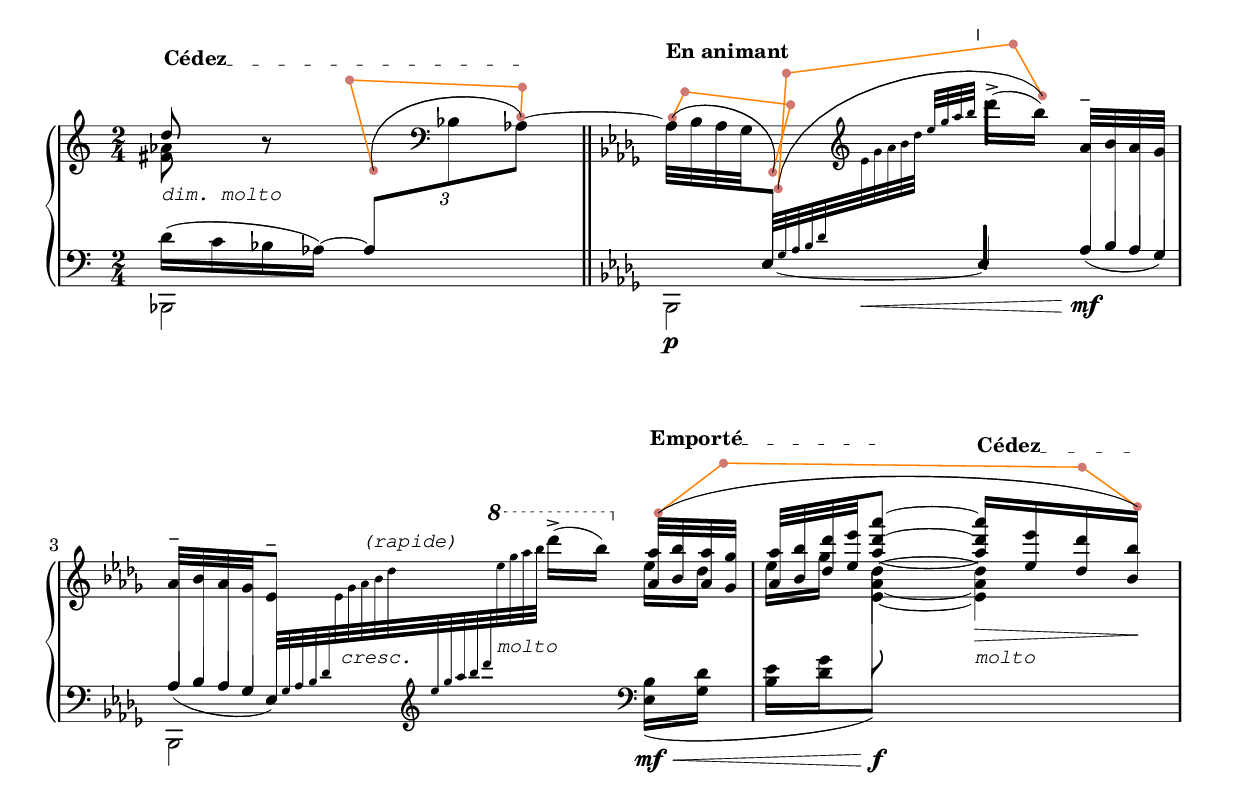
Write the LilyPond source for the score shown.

%
% Created (24/06/2020) by Paolo-Prete.
% This file is part of Spontini-Editor project.
%
% Spontini-Editor is free software: you can redistribute it and/or modify
% it under the terms of the GNU General Public License as published by
% the Free Software Foundation, either version 3 of the License, or
% (at your option) any later version.
% Spontini-Editor is distributed in the hope that it will be useful,
% but WITHOUT ANY WARRANTY; without even the implied warranty of
% MERCHANTABILITY or FITNESS FOR A PARTICULAR PURPOSE.  See the
% GNU General Public License for more details.
%
% You should have received a copy of the GNU General Public License
% along with Spontini-Editor. If not, see <http://www.gnu.org/licenses/>.
%

%
% Created (28/12/2019) by Paolo-Prete.
% This file is part of Spontini-Editor project.
%
% Spontini-Editor is free software: you can redistribute it and/or modify
% it under the terms of the GNU General Public License as published by
% the Free Software Foundation, either version 3 of the License, or
% (at your option) any later version.
% Spontini-Editor is distributed in the hope that it will be useful,
% but WITHOUT ANY WARRANTY; without even the implied warranty of
% MERCHANTABILITY or FITNESS FOR A PARTICULAR PURPOSE.  See the
% GNU General Public License for more details.
%
% You should have received a copy of the GNU General Public License
% along with Spontini-Editor. If not, see <http://www.gnu.org/licenses/>.
%

%%%%%%%TODO All this must be re-formatted and shortened!

\version "2.19.83"

#(define reservedColor1 (rgb-color 0.123 0.456 0.789))
#(define reservedColor2 (rgb-color 0.912 0.934 0.956))
#(define showEditorStuff "true")
#(define line-thickness 0.2)
#(define cpDiameter 0.6)

\layout {
  \context {
    \Staff
      \override StaffSymbol.output-attributes.isstaff = "true"
  }
}

%Thanks to Aroon Hill for the below functions!
controlPoints = #(grob-transformer 'stencil (lambda (grob orig)
  (define (draw-control-point pt)
#{ \markup \translate $pt \with-color #(rgb-color 0.811 0.466 0.439) \draw-circle #cpDiameter #0 ##t #})
  (define (draw-control-segment pt1 pt2)
(let ((delta (cons (- (car pt2) (car pt1)) (- (cdr pt2) (cdr pt1))))) #{ \markup \translate $pt1 \with-color #'(1 .5 0) \draw-line $delta #}))
  (let* ((pts (ly:grob-property grob 'control-points))
         (dots (map (lambda (pt)
            (grob-interpret-markup grob (draw-control-point pt)))
            pts))
         (lines (map (lambda (pt1 pt2)
            (grob-interpret-markup grob (draw-control-segment pt1 pt2)))
            pts (cdr pts))))
    (ly:stencil-add
      (apply ly:stencil-add lines)
      (apply ly:stencil-add dots)
      orig))))

#(define (staffPaddingMarkup xex yex grob orig)
(let ((outprops (ly:grob-property grob 'output-attributes))
      (dir (ly:grob-property grob 'direction))
      (staffPadding (ly:grob-property grob 'staff-padding)))
(begin
  (append! outprops `((y-direction . ,dir)))
  (if (string=? showEditorStuff "true")
    (grob-interpret-markup grob #{
       \markup \overlay {
         \stencil #orig
         \with-dimensions-from \null
         \translate #(cons (interval-index xex 0) (interval-index yex (- dir)))
         \overlay {
           \with-color #reservedColor1
           \scale #(cons 1 dir)
           \translate #(cons 0 (- staffPadding))
           \draw-line #'(-1 . 0)

           \with-color #reservedColor1
           \scale #(cons 1 dir)
           \translate #(cons -0.5 (- staffPadding))
           \draw-line #(cons 0 staffPadding)

           \with-color #reservedColor1
           \scale #(cons 1 (- dir))
           \draw-line #'(-1 . 0)
         }
       } #}  )

    (grob-interpret-markup grob #{
       \markup \overlay {
         \stencil #orig
         \with-dimensions-from \null
         \translate #(cons (interval-index xex 0) (interval-index yex (- dir)))
         \overlay { } } #})))))

#(define (paddingMarkup xex yex grob orig)
(let ((outprops (ly:grob-property grob 'output-attributes))
      (dir (ly:grob-property grob 'direction))
      (padding (ly:grob-property grob 'padding)))
(begin
  (append! outprops `((y-direction . ,dir)))
  (if (string=? showEditorStuff "true")
    (grob-interpret-markup grob #{
       \markup \overlay {
         \stencil #orig
         \with-dimensions-from \null
         \translate #(cons (interval-index xex 0) (interval-index yex (- dir)))
         \overlay {
           \with-color #reservedColor1
           \scale #(cons 1 dir)
           \translate #(cons 0 (- padding))
           \draw-line #'(-1 . 0)

           \with-color #reservedColor1
           \scale #(cons 1 dir)
           \translate #(cons -0.5 (- padding))
           \draw-line #(cons 0 padding)

           \with-color #reservedColor1
           \scale #(cons 1 (- dir))
           \draw-line #'(-1 . 0)
         }
       } #}  )

    (grob-interpret-markup grob #{
       \markup \overlay {
         \stencil #orig
         \with-dimensions-from \null
         \translate #(cons (interval-index xex 0) (interval-index yex (- dir)))
         \overlay { } } #})))))

#(define (osPaddingMarkup xex yex grob orig)
(let ((outprops (ly:grob-property grob 'output-attributes))
      (dir (ly:grob-property grob 'direction))
      (osPadding (ly:grob-property grob 'outside-staff-padding 0.46)))
(begin
  (append! outprops `((y-direction . ,dir)))
  (if (string=? showEditorStuff "true")
    (grob-interpret-markup grob #{
      \markup \overlay {
        \stencil #orig
        \with-dimensions-from \null
        \translate #(cons (interval-index xex 0) (interval-index yex (- dir)))
        \overlay {
          \with-color #reservedColor1
          \scale #(cons 1 dir)
          \translate #(cons 0 (- osPadding))
          \draw-line #'(-1 . 0)

          \with-color #reservedColor1
          \scale #(cons 1 dir)
          \translate #(cons -0.5 (- osPadding))
          \draw-line #(cons 0 osPadding)

          \with-color #reservedColor1
          \scale #(cons 1 (- dir))
          \draw-line #'(-1 . 0)
        }
        \with-dimensions-from \null
        \translate #(cons (interval-index xex 0) (interval-index yex dir))
        \overlay {
          \with-color #reservedColor1
          \scale #(cons 1 dir)
          \draw-line #'(-1 . 0)

          \with-color #reservedColor1
          \scale #(cons 1 dir)
          \translate #(cons -0.5 0)
          \draw-line #(cons 0 osPadding)

          \with-color #reservedColor1
          \scale #(cons 1 (- dir))
          \translate #(cons 0 (- osPadding))
          \draw-line #'(-1 . 0)
        }
    } #} )

    ; else (no editor stuff)
    (grob-interpret-markup grob #{
      \markup \overlay {
        \stencil #orig
        \with-dimensions-from \null
        \translate #(cons (interval-index xex 0) (interval-index yex (- dir)))
        \overlay {  }
        \with-dimensions-from \null
        \translate #(cons (interval-index xex 0) (interval-index yex dir))
        \overlay { }
    } #} )))))

#(define (afterLineBreakingSVGGrob grob editableClass xex yex id)
  (let* ((outprops (ly:grob-property grob 'output-attributes))
          (y-parent (ly:grob-parent grob Y))
          (x-parent (ly:grob-parent grob X))
          (origsten '())
          (dir '())
          (y '())
          (outprops-y-parent (ly:grob-property y-parent 'output-attributes))
          (orig-sten-y-parent '())
          (outprops-x-parent (ly:grob-property x-parent 'output-attributes))
          (orig-sten-x-parent '()))

      (for-each
        (lambda (x)
          (if (string-prefix? "x-offset" (symbol->string (car x)))
            (begin
              (if (string=? showEditorStuff "true")
                (begin
                  ;(set! orig-sten-x-parent (ly:make-stencil '()))
                  (ly:grob-set-property! x-parent 'stencil
                    (grob-interpret-markup x-parent #{
                        \markup \draw-line #'(0 . 1)
                      #}))

                  (set! outprops-x-parent (cons (cons "spontinimarker" "true") outprops-x-parent ))
                  (set! outprops-x-parent (cons (cons (string-append "x-ref-of-" (cdr x)) "true") outprops-x-parent))
                  (ly:grob-set-property! x-parent 'output-attributes outprops-x-parent)))))

          (if (string-prefix? "y-offset" (symbol->string (car x)))
              (if (string=? showEditorStuff "true")
                (begin
                  (set! (ly:grob-property y-parent 'stencil) (ly:make-stencil '()))
                  (ly:grob-set-property! y-parent 'stencil
                    (grob-interpret-markup y-parent #{
                        \markup \draw-line #'(1 . 0)
                      #}))

                  (set! outprops-y-parent (cons (cons "spontinimarker" "true") outprops-y-parent ))
                  (set! outprops-y-parent (cons (cons (string-append "y-ref-of-" (cdr x)) "true") outprops-y-parent))
                  (ly:grob-set-property! y-parent 'output-attributes outprops-y-parent))))
          ;; Thanks to Haaron Hill for the *great* support!
          (if (or (string-prefix? "outside-staff-padding" (symbol->string (car x)))
                       (string-prefix? "staff-padding" (symbol->string (car x)))
                       (string-prefix? "padding" (symbol->string (car x))))
              (if (string=? showEditorStuff "true")
                (begin
                  (set! origsten (ly:grob-property grob 'stencil))
                  (set! xex (ly:stencil-extent origsten X))
                  (set! yex (ly:stencil-extent origsten Y))
                  (ly:grob-set-property! grob 'layer 1000)

                  (cond
                    ((string-prefix? "outside-staff-padding" (symbol->string (car x)))
                      (ly:grob-set-property! grob 'stencil (osPaddingMarkup xex yex grob origsten)))

                    ((string-prefix? "staff-padding" (symbol->string (car x)))
                      (ly:grob-set-property! grob 'stencil (staffPaddingMarkup xex yex grob origsten)))

                    ((string-prefix? "padding" (symbol->string (car x)))
                      (ly:grob-set-property! grob 'stencil (paddingMarkup xex yex grob origsten)))))))

          ) outprops)

      (ly:grob-set-property! grob 'output-attributes outprops))

)

#(define (beforeLineBreakingSVGGrob grob)
  (let* ((outprops (ly:grob-property grob 'output-attributes)))
      (append! outprops `((staffspace . ,(ly:staff-symbol-staff-space grob))))
      (ly:grob-set-property! grob 'output-attributes outprops))

)

%Thanks to Stefano Troncaro and Kieren McMillian for support!
createJSSVGEditableObj = #(define-music-function (editableClass idStr prop method vals mus) (symbol-list? string? string? string? scheme? ly:music?)
  (let ((mexpr '())
        (endTkn '())
        (context '())
        (isAvoidCollisionProp (or (string=? "outside-staff-padding" prop)
                                  (string=? "staff-padding" prop)
                                  (string=? "padding" prop)
                                  (string=? "X-offset" prop)
                                  (string=? "Y-offset" prop)))
        (editablepropid (string-downcase (string-append prop "-propid")))
        (valsToSet vals))
    (begin

      (if (not (eq? editableClass '()))
        (begin

          (if (eq? (cdr editableClass) '())
            (begin
              (set! editableClass (symbol->string (car editableClass)))
            )
            (begin
              (set! context (symbol->string (car editableClass)))
              (set! editableClass (symbol->string (car (cdr editableClass))))
            )
          ))
        )

      (cond

        (isAvoidCollisionProp
          (if (null? vals)
              (set! valsToSet 0)
              (set! valsToSet (car vals))))

        ((or (string=? prop "extra-offset")(string=? prop "shorten-pair"))
          (if (null? vals)
              (set! valsToSet (cons 0 0))))

        ((string=? prop "extra-offset-y")
          (set! prop "extra-offset")
          (if (null? vals)
              (set! valsToSet '(0))
              (set! valsToSet (cons 0 (car vals)))))

        ((string=? prop "cpts")
          (if (null? vals)
            (set! valsToSet '((0 . 0)(0 . 0)(0 . 0)(0 . 0)))))

       )

      (cond

        ((string=? method "Tweak")
          (if (eq? editableClass '())
            (set! mexpr #{
              \tweak $prop $valsToSet $mus
            #})
            (set! mexpr #{
              \tweak $editableClass . $prop $valsToSet $mus
            #})))

        ((string=? method "OnceOffset")
          (if (eq? editableClass '())
            (set! mexpr #{
              \once \offset positions $valsToSet $mus
            #})
            (set! mexpr #{
              \once \offset $editableClass . positions $valsToSet $mus
            #})))

        ((and (not (null? valsToSet))
              (string=? method "OnceOverride"))
          (if (eq? context '())
            (set! mexpr #{
              \once \override $editableClass . $prop = $valsToSet $mus #})
            (set! mexpr #{
              \once \override $context . $editableClass . $prop = $valsToSet $mus #})))

        ((string=? method "Shape")
          (if (string=? showEditorStuff "true")
            (set! mexpr #{
              \tweak stencil #controlPoints
              \shape $valsToSet $mus
            #})
            (set! mexpr #{
              \shape $valsToSet $mus
            #})))
      )

      (cond

        ((and (or (string=? method "Tweak")(string=? method "Shape")(string=? method "OnceOffset"))
              (eq? editableClass '()))
          (set! mexpr #{
            \tweak output-attributes.spontinieditable $showEditorStuff
            \tweak output-attributes.editableclass "Dummy"
            \tweak output-attributes.editcommand #method
            \tweak before-line-breaking #(lambda (grob) (beforeLineBreakingSVGGrob grob))
            \tweak output-attributes.$editablepropid #`,idStr $mexpr #})
          (if isAvoidCollisionProp
            (set! mexpr #{
              \tweak after-line-breaking
              #(lambda (grob) (afterLineBreakingSVGGrob grob editableClass '() '() idStr)) #mexpr #})))

        ((and (or (string=? method "Tweak")(string=? method "Shape")(string=? method "OnceOffset"))
              (not (eq? editableClass '())))
          (set! mexpr #{
            \tweak $editableClass . output-attributes.spontinieditable $showEditorStuff
            \tweak $editableClass . output-attributes.editableclass $editableClass
            \tweak $editableClass . output-attributes.editcommand #method
            \tweak $editableClass . before-line-breaking #(lambda (grob) (beforeLineBreakingSVGGrob grob))
            \tweak $editableClass . output-attributes.$editablepropid #`,idStr  $mexpr #})
          (if isAvoidCollisionProp
            (set! mexpr #{
              \tweak $editableClass . after-line-breaking
              #(lambda (grob) (afterLineBreakingSVGGrob grob editableClass '() '() idStr)) #mexpr #})))

        ((and (eq? context '())(string=? method "OnceOverride"))
          (set! mexpr #{
            #(if isAvoidCollisionProp #{
              \once \override $editableClass .after-line-breaking =
                #(lambda (grob)(afterLineBreakingSVGGrob grob editableClass '() '() idStr))
            #})
            \once \override $editableClass . output-attributes.spontinieditable = $showEditorStuff
            \once \override $editableClass . output-attributes.editableclass = #editableClass
            \once \override $editableClass . output-attributes.editcommand = #method
            \once \override $editableClass . before-line-breaking = #(lambda (grob) (beforeLineBreakingSVGGrob grob))
            \once \override $editableClass . output-attributes.$editablepropid = #`,idStr #mexpr
          #}))

        ((and (not (eq? context '()))(string=? method "OnceOverride"))
          (set! mexpr #{
            #(if isAvoidCollisionProp #{
              \once \override $context . $editableClass .after-line-breaking =
                #(lambda (grob)(afterLineBreakingSVGGrob grob editableClass '() '() idStr))
            #})
            \once \override $context . $editableClass . output-attributes.spontinieditable = $showEditorStuff
            \once \override $context . $editableClass . output-attributes.editableclass = #editableClass
            \once \override $context . $editableClass . output-attributes.editcommand = #method
            \once \override $context . $editableClass . before-line-breaking = #(lambda (grob) (beforeLineBreakingSVGGrob grob))
            \once \override $context . $editableClass . output-attributes.$editablepropid = #`,idStr #mexpr
          #}))

      )

#{
  $mexpr
#})))

jsTweak = #(define-music-function (idStr prop vals className mus) (string? string? scheme? (symbol-list? '()) ly:music?) #{
  #(cond

    ((and (not (eq? className '()))
          (memv 'DynamicLineSpanner className)) #{
      \tweak $className .stencil #(lambda (grob) (grob-interpret-markup grob
      #{ #(if (string=? showEditorStuff "true")
          #{ \markup { \override #'(thickness . 3) \draw-line #'(4 . 0) } #}
          #{ \markup { } #} )
        #}))
      \createJSSVGEditableObj $className $idStr $prop "Tweak" $vals $mus
    #})

    ((and (not (eq? className '()))
          (or (memv 'SustainPedalLineSpanner className)
              (memv 'SostenutoPedalLineSpanner className)
              (memv 'UnaCordaPedalLineSpanner className))) #{
      \tweak $className .stencil #(lambda (grob) (grob-interpret-markup grob
      #{ #(if (string=? showEditorStuff "true")
          #{ \markup { \override #'(thickness . 3) \draw-line #'(6 . 0) } #}
          #{ \markup { } #} )
        #}))
      \createJSSVGEditableObj $className $idStr $prop "Tweak" $vals $mus
    #})

    (else #{
      \createJSSVGEditableObj $className $idStr $prop "Tweak" $vals $mus
    #})

  )
#})

jsOnceOverride = #(define-music-function (idStr prop vals className mus) (string? string? scheme? symbol-list? ly:music?) #{
  #(cond

    ((and (not (eq? className '()))
          (memv 'NoteColumn className)) #{
        \once \override $className .stencil = #(lambda (grob) (grob-interpret-markup grob
      #{ #(if (string=? showEditorStuff "true")
          #{ \markup { \override #'(thickness . 3) \draw-line #'(0 . 4) } #}
          #{ \markup { } #})
        #}))
    #}))

    \createJSSVGEditableObj $className $idStr $prop "OnceOverride" $vals $mus

#})

jsOnceOffset = #(define-music-function (idStr prop vals className mus) (string? string? scheme? (symbol-list? '()) ly:music?) #{
  \createJSSVGEditableObj $className $idStr $prop "OnceOffset" $vals $mus
#})

jsShape = #(define-music-function (idStr prop vals className mus) (string? string? scheme? (symbol-list? '()) ly:music?) #{
  \createJSSVGEditableObj $className $idStr $prop "Shape" $vals $mus
#})

jsOSOPadder = #(define-music-function (idStr prop vals arg) (string? string? scheme? symbol-list-or-music?)
(if (string=? showEditorStuff "true") #{
  \OSPadder #reservedColor2 #0.2 ##t "true" #(string->number idStr) #vals #arg
#}
#{
  \OSPadder #white #0.2 ##t "true" #(string->number idStr) #vals #arg
#}))

jsPadder = #(define-music-function (idStr prop vals arg) (string? string? scheme? symbol-list-or-music?)
(if (string=? showEditorStuff "true") #{
  \OSPadder #reservedColor2 #0.2 ##f "true" #(string->number idStr) #vals #arg
#}
#{
  \OSPadder #white #0.2 ##f "true" #(string->number idStr) #vals #arg
#}))

\include "../lib/ly/tabular-functions.ly"
%
% Created (24/06/2020) by Paolo-Prete.
% This file is part of Spontini-Editor project.
%
% Spontini-Editor is free software: you can redistribute it and/or modify
% it under the terms of the GNU General Public License as published by
% the Free Software Foundation, either version 3 of the License, or
% (at your option) any later version.
% Spontini-Editor is distributed in the hope that it will be useful,
% but WITHOUT ANY WARRANTY; without even the implied warranty of
% MERCHANTABILITY or FITNESS FOR A PARTICULAR PURPOSE.  See the
% GNU General Public License for more details.
%
% You should have received a copy of the GNU General Public License
% along with Spontini-Editor. If not, see <http://www.gnu.org/licenses/>.
%

#(define volatinaFontSize -4.8)
volatina = #(define-music-function (parser location frac mus) (pair? ly:music?)
#{
   \override Voice.NoteHead.font-size = #volatinaFontSize
   \override Voice.Rest.font-size = #volatinaFontSize
   \override Voice.Accidental.font-size = #volatinaFontSize
   \override Voice.Script.font-size = #volatinaFontSize
   \once \override Voice.TupletBracket.stencil = ##f
   \once \override Voice.TupletNumber.stencil = ##f
   \tuplet $frac $mus
   \revert Voice.NoteHead.font-size
   \revert Voice.Rest.font-size
   \revert Voice.Accidental.font-size
   \revert Voice.Script.font-size
#})

shClefAtLeft = #(define-music-function (parser location num) (number?)
#{ \once\override Staff.Clef.X-extent = #(cons num num) #})

\version "2.19.84"

%-------------------%
% START LAYOUT DEFS %
%-------------------%

setLayoutVars = {

#(set! volatinaFontSize -4.8)
\override Staff.VerticalAxisGroup #'staff-staff-spacing =
#'((basic-distance . 9)
(minimum-distance . 12)
(maximum-distance . 9)
(padding . -9)
(stretchability . 0))
$(set! cpDiameter 0.4)
\set Score.proportionalNotationDuration = #(ly:make-moment 1/32)
\override Score.Script.padding = 0.4
\override Score.Stem #'thickness = #1
\override Score.StaffSymbol #'thickness = #0.55
\override Score.StaffSymbol.staff-space = #0.85
\override Score.Script.font-size = #-2
\override Score.DynamicText.font-size = #-1
\override Score.Accidental.font-size = #-2
\override Score.KeySignature.font-size = #-2
\override Score.NoteHead.font-size = #-1.8
\override Score.Rest.font-size = #-1
\override Score.Clef.font-size = #-1.3
\override Score.Dots.font-size = #-1.3
\override Score.TimeSignature.font-size = #-1.3
\override Score.TextScript.font-size = #2
\override Score.TextScript.outside-staff-padding = #1
\override Score.TextSpanner.outside-staff-padding = #1
\override Score.OttavaBracket.outside-staff-padding = #0.7
\override Score.Script.padding = #0.8
\override Score.Script.outside-staff-padding = #0.8
\override Score.DynamicLineSpanner.padding = #0.8
\override Score.DynamicLineSpanner.outside-staff-padding = #0.8
% Ensures compatibility for Chrome/ium and FF
\override Score.TextScript.font-family = #'typewriter

% Set this to "true" if you want to show colored layers
% (NOTE: If it is set to "true", jstweaks can't be modified)
#(showColoredLayers "false")

#(set! showEditorStuff "true")

}

\paper {
  indent = 0\cm
  system-system-spacing.basic-distance = #30
}

startAgogicSpan = #(define-music-function (parser location str mus) (string? ly:music?) #{
 \once \override Staff.TextSpanner.bound-details.left.text = \markup { \normal-text \small \bold #str } $mus \startTextSpan
#})

stopAgogicSpan = #(define-music-function (parser location mus) (ly:music?) #{
 $mus \stopTextSpan
#})

exprMark =  #(define-music-function (parser location str) (string?)
#{ -\markup { \small \italic #str } #})

agogicMark =  #(define-music-function (parser location str) (string?)
#{ -\markup { \normal-text \small \bold #str } #})

%-------------------%
% END LAYOUT DEFS %
%-------------------%

%-----------------%
% START __JSSVG__ %
%-----------------%

"j9" = #(define-music-function (parser location mus) (ly:music?) #{
\jsTweak "10" "extra-offset" #'(0.545 . -1.299)  $mus
#})

"j8" = #(define-music-function (parser location mus) (ly:music?) #{
\jsOnceOverride "9" "extra-offset" #'(0.800 . 0) NoteColumn $mus
#})

"j7" = #(define-music-function (parser location mus) (ly:music?) #{
\jsOnceOverride "8" "X-offset" #'(0.800)  NoteColumn $mus
#})

"j6" = #(define-music-function (parser location mus) (ly:music?) #{
\jsShape "7" "cpts" #'((0.544 . -4.41) (-3.523 . 2.938) (2.343 . 0.918) (0 . 0)) $mus
#})

"j5" = #(define-music-function (parser location mus) (ly:music?) #{
\jsShape "6" "cpts" #'((1.198 . -9.86) (-0.284 . 1.153) (0.037 . 2.171) (0.279 . -2.116)) $mus
#})

"j4" = #(define-music-function (parser location mus) (ly:music?) #{
\jsOnceOffset "5" "positions" #'(-0.526 . 1.754) $mus
#})

"j3" = #(define-music-function (parser location mus) (ly:music?) #{
\jsShape "4" "cpts" #'((-0.019 . -0.09) (-0.989 . 0.794) (3.136 . 1.414) (0.497 . -3.1)) $mus
#})

"j2" = #(define-music-function (parser location mus) (ly:music?) #{
\jsOnceOffset "3" "positions" #'(-1.053 . 3.332) $mus
#})

"j1" = #(define-music-function (parser location mus) (ly:music?) #{
\jsOnceOverride "2" "extra-offset-y" #'(-2.612) TupletNumber $mus
#})

%-----------------%
% END __JSSVG__   %
%-----------------%

%----------------%
% START __VARS__ %
%----------------%

#(define v2 #{
\once \override Voice.NoteColumn.X-offset = 0.3
#})

#(define v1 #{
% prevents a "may not find good beam slope" warning
\once \override Beam.positions = #'( 7 . 7)
#})

%----------------%
% END __VARS__   %
%----------------%

upper = {

%%%%%%%%%%%%%%%%%%%%%%%%%%%
%%%%%%%%%%%%%%%%%%%%%%%%%%%
%%%%       SCORE       %%%%
%%%%%%%%%%%%%%%%%%%%%%%%%%%
%%%%%%%%%%%%%%%%%%%%%%%%%%%

%%%%%%%%%%%%%%%%%%%%%%%%%%%%%%%%%%%%%%%%%%%%%%%%%%%%%%%%%%%%%%%%%%%%%
% Préludes, Livre 1 (Debussy, Claude)
% ... Voiles (extrait)
% https://imslp.org/wiki/Pr%C3%A9ludes%2C_Livre_1_(Debussy%2C_Claude)
%%%%%%%%%%%%%%%%%%%%%%%%%%%%%%%%%%%%%%%%%%%%%%%%%%%%%%%%%%%%%%%%%%%%%

\setLayoutVars

%%%%%%%%%%%%%%%
%% MEASURE 1 %%
%%%%%%%%%%%%%%%

\time 2/4

<<

%% LAYER 1
\setCrossStaffVoiceContext "ctx1"
\easyCrossStaffII #layer1DefaultColor %TMODE
  { \CS \clef treble \startAgogicSpan "Cédez" s16 \CS s  \CS \vTwoTemp s \CS s      \CS \"j1" \tupletDown 3/2 ##f { s8 \"j6" \( \CS \clef bass bes \CS \stopAgogicSpan as]~\) } \bar "||" \CS }
  { \CS \clef bass  d'16[\(                       \CS c' \CS bes         \CS as]\)~ \CS \hiddenTuplet 3/2 {  as8[               \CS s              \CS s  }                               \CS }
#'( \CS D                                         \CS -  \CS -           \CS -      \CS C                                       \CS -              \CS -                                  \CS )

\\
%% LAYER 2
\crossStaffTableVoice #layer2DefaultColor "upper"
{ \stemUp d''8 b'\rest }

\\
%% LAYER 3
\crossStaffTableVoice #layer3DefaultColor "upper"
{ \stemDown <fis' as'>8 _\exprMark "dim. molto" }

\\
%% LAYER 4
\crossStaffTableVoice #layer4DefaultColor "lower"
{ \stemDown bes,,2 }

>>

%%%%%%%%%%%%%%%
%% MEASURE 2 %%
%%%%%%%%%%%%%%%

<<

%% LAYER 1
\easyCrossStaff #layer1DefaultColor %TMODE
  { \CS \key bes \minor as32\"j4" [\"j3" \(^\agogicMark "En animant" \CS bes \CS as \CS ges \CS \vFourTemp s8\) \CS s4                      \CS }
  { \CS \key bes \minor s32\p                                        \CS s   \CS s  \CS s   \CS es8]~           \CS \once \stemUp \"j8" es4 \CS }
#'( \CS C                                                            \CS -   \CS -  \CS -   \CS -               \CS -                       \CS )

\\
%% LAYER 2
\unsetCrossStaffVoiceContext
\easyCrossStaff #layer2DefaultColor %TMODE
  { \CS s8 \CS \volatina 14/4 { \vThreeTemp { s32 \"j5" \( } \CS s   \CS s  \CS s   \CS s    \CS \clef treble es' \CS ges' \CS as' \CS bes' \CS des''] \CS es''[ \CS ges'' \CS as'' \CS bes''] } \CS \"j7" des'''16[(^> \CS bes'']\)) \CS as'32[^- \CS bes' \CS as' \CS ges'] \CS }
  { \CS s8 \CS \volatina 14/4 { $v2 $v1 es32 \"j2" [         \CS ges \CS as \CS bes \CS des' \CS s\<              \CS s    \CS s   \CS s    \CS s      \CS s     \CS s     \CS s    \CS s }      \CS s16                \CS s         \CS as32(\mf \CS bes  \CS as  \CS ges)  \CS }
#'( \CS N  \CS C                                             \CS -   \CS -  \CS -   \CS -    \CS -                \CS -    \CS -   \CS -    \CS -      \CS U     \CS -     \CS -    \CS -        \CS N                  \CS -         \CS U        \CS -    \CS -   \CS -     \CS )

\\
%% LAYER 3
\crossStaffTableVoice #layer3DefaultColor "lower"
{ \stemDown bes,,2 }

>>

\break

%%%%%%%%%%%%%%%
%% MEASURE 3 %%
%%%%%%%%%%%%%%%

% Note: setting \context Voice = "tempctx" allows to have the spanner on different measures
\once \override Score.TextSpanner.bound-details.left.text = \markup { \small \bold "Cédez" }

<<

%% LAYER 1
\easyCrossStaff #layer1DefaultColor %TMODE
  { as'32[^- \CS bes' \CS as' \CS ges' \CS es'8]^- \CS des''''16[^>( \CS bes'''])\ottava #0 \CS  es''16[ \CS des''] \CS }
  { as32(    \CS bes  \CS as  \CS ges  \CS es8)    \CS s16           \CS s                  \CS  s16     \CS s      \CS }
#'( U        \CS -    \CS -   \CS -    \CS -       \CS N             \CS -                  \CS  -       \CS -      \CS )

\\
%% LAYER 2
\easyCrossStaff #layer2DefaultColor %TMODE
  { s8 \CS \volatina 19/4 { s32       \CS s   \CS s  \CS s   \CS s    \CS es'                       \CS ges' \CS as'^\exprMark "(rapide)" \CS bes' \CS des'' \CS s                 \CS s     \CS s    \CS s     \CS s      \CS \ottava #1 es'''    \CS ges''' \CS as''' \CS bes'''] } }
  { s8 \CS \volatina 19/4 { $v2 es32[ \CS ges \CS as \CS bes \CS des' \CS s\"j9"^\exprMark "cresc." \CS s    \CS s                        \CS s    \CS s     \CS \clef treble es'' \CS ges'' \CS as'' \CS bes'' \CS des''' \CS s^\exprMark "molto" \CS s      \CS s     \CS s     }   }
#'( -  \CS C                          \CS -   \CS -  \CS -   \CS -    \CS -                         \CS -    \CS -                        \CS -    \CS -     \CS -                 \CS -     \CS -    \CS -     \CS -      \CS -                   \CS -      \CS -     \CS -         )

\\
%% LAYER 3
\crossStaffTableVoice #layer3DefaultColor "upper" "ctx2"
{ \stemUp s4. \startAgogicSpan "Emporté" <as'' as'>32[\jsShape "11" "cpts" #'((0 . 0) (3.556 . 1.914) (-2.512 . 0.838) (0 . 0)) ^\( <bes'' bes'> <as'' as'> <ges'' ges'>] }

\\
%% LAYER 4
\crossStaffTableVoice #layer4DefaultColor "lower"
{ \stemDown bes,,2 }

\\
%% LAYER 5
\crossStaffTableVoice #layer5DefaultColor "lower" "ctx3"
{ s4. \clef bass <es bes>16[_\(\mf\< \CS <ges des'>] }

>>

%%%%%%%%%%%%%%%
%% MEASURE 4 %%
%%%%%%%%%%%%%%%

<<

%% LAYER 1
\setCrossStaffVoiceContext "ctx3"
\easyCrossStaff #layer1DefaultColor %TMODE
  { s16          \CS s           \CS <es' as' des''>8~ \CS \once \stemDown <es' as' des''>4 \CS }
  { <bes es'>16[ \CS <des' ges'> \CS s8]\)\f           \CS s4                               \CS }
#'( D            \CS -           \CS -                 \CS N                                \CS )

\\
%% LAYER 2
\crossStaffTableVoice #layer2DefaultColor "upper" "ctx2"
{
  \stemUp <as'' as'>32[ <bes'' bes'> <des''' des''> <es''' es''> <as'' des''' as'''>8]~\stopTextSpan
  \startAgogicSpan  "Cédez" <as'' des''' as'''>16[ \>_\exprMark "molto" <es''' es''>
  <des''' des''> \stopAgogicSpan <bes'' bes'>]\)\!
}

\\
%% LAYER 3
\crossStaffTableVoice #layer3DefaultColor "upper"
{ \stemDown es''16[ ges''] }

>>

} %end upper
lower = { }

\include "../lib/ly/piano-template.ly"